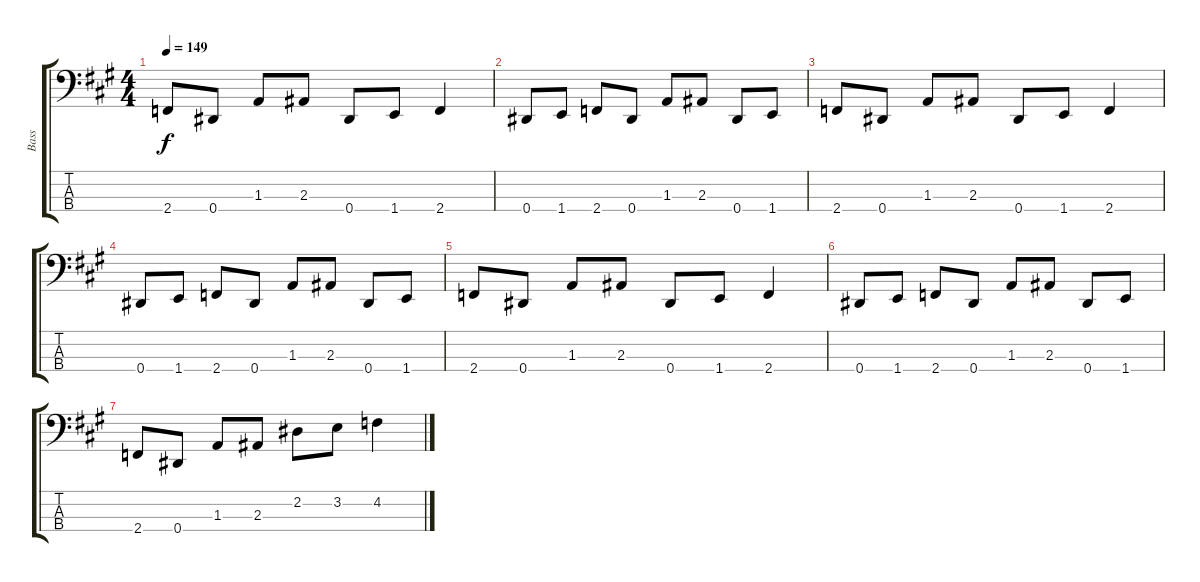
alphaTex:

\track ("Bass" "Bass") {instrument electricbasspick}
\staff {score tabs}
\tuning (Gb2 Db2 Ab1 Eb1) {hide}
\ts (4 4)
\tempo 149
\clef f4
\ks a
2.4.8{dy f} 0.4.8 1.3.8 2.3.8 0.4.8 1.4.8 2.4.4 |
0.4.8 1.4.8 2.4.8 0.4.8 1.3.8 2.3.8 0.4.8 1.4.8 |
2.4.8 0.4.8 1.3.8 2.3.8 0.4.8 1.4.8 2.4.4 |
0.4.8 1.4.8 2.4.8 0.4.8 1.3.8 2.3.8 0.4.8 1.4.8 |
2.4.8 0.4.8 1.3.8 2.3.8 0.4.8 1.4.8 2.4.4 |
0.4.8 1.4.8 2.4.8 0.4.8 1.3.8 2.3.8 0.4.8 1.4.8 |
2.4.8 0.4.8 1.3.8 2.3.8 2.2.8 3.2.8 4.2.4
